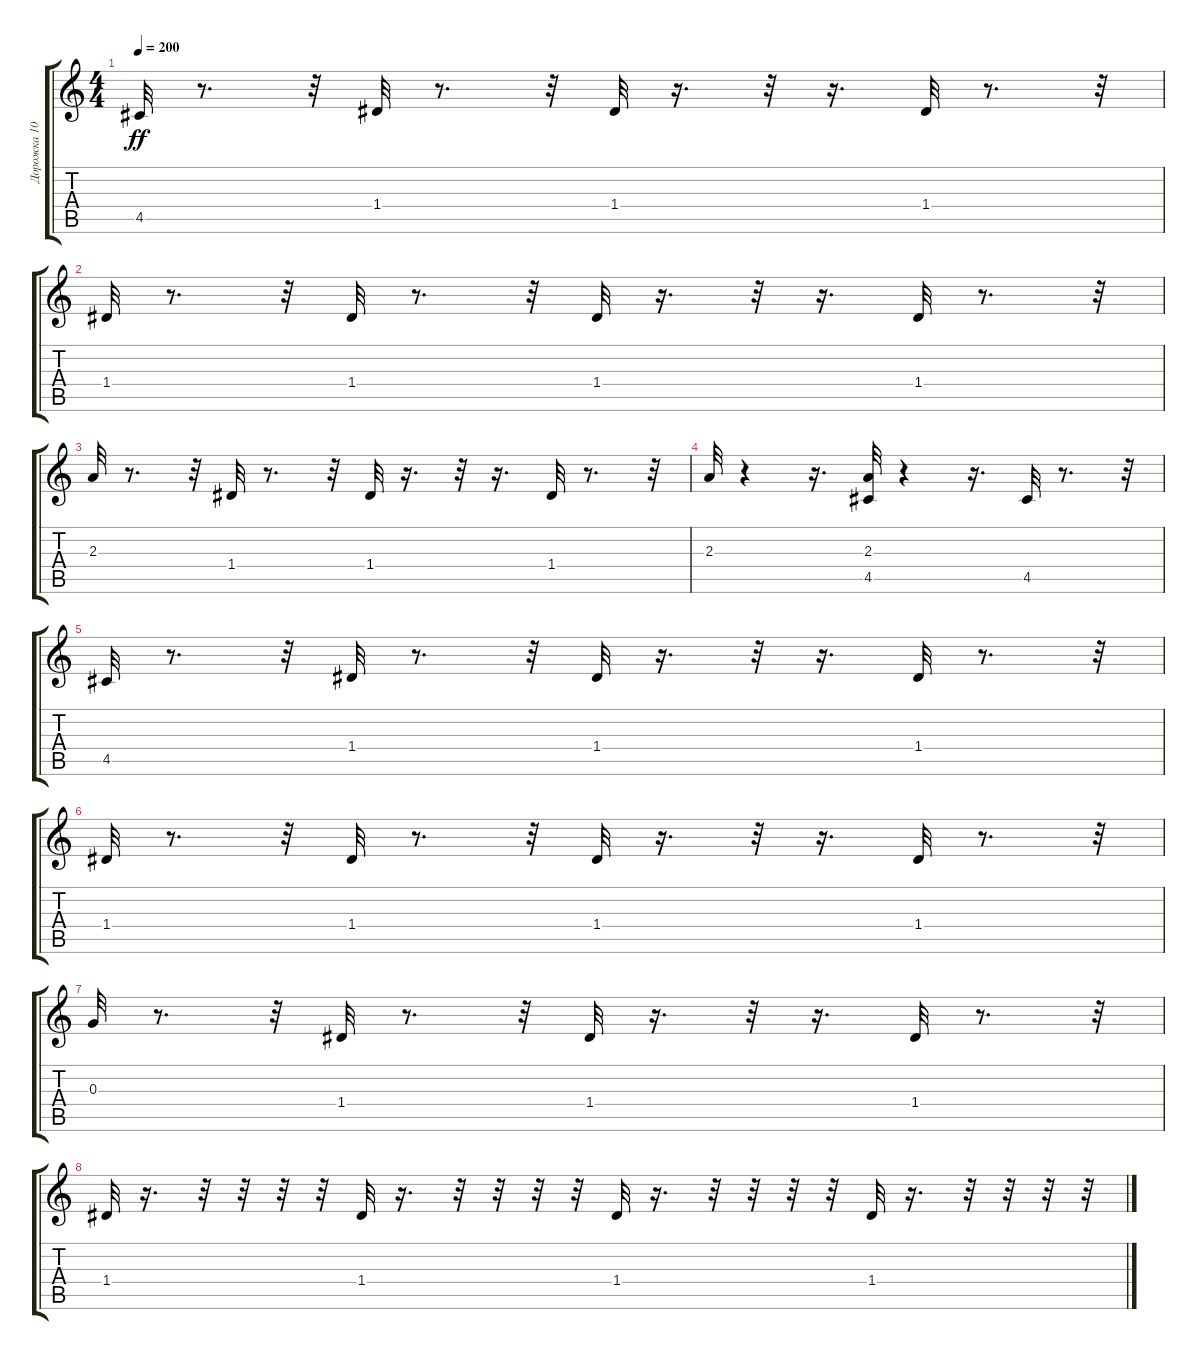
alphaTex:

\track ("Дорожка 10" "Дорожка 10") {instrument acousticguitarnylon}
\staff {score tabs}
\tuning (E4 B3 G3 D3 A2 E2) {hide}
\ts (4 4)
\tempo 200
\clef g2
\ks c
4.5.32{dy ff} r.8{d} r.32 1.4.32 r.8{d} r.32 1.4.32 r.16{d} r.32 r.16{d} 1.4.32 r.8{d} r.32 |
1.4.32 r.8{d} r.32 1.4.32 r.8{d} r.32 1.4.32 r.16{d} r.32 r.16{d} 1.4.32 r.8{d} r.32 |
2.3.32 r.8{d} r.32 1.4.32 r.8{d} r.32 1.4.32 r.16{d} r.32 r.16{d} 1.4.32 r.8{d} r.32 |
2.3.32 r.4 r.16{d} (2.3 4.5).32 r.4 r.16{d} 4.5.32 r.8{d} r.32 |
4.5.32 r.8{d} r.32 1.4.32 r.8{d} r.32 1.4.32 r.16{d} r.32 r.16{d} 1.4.32 r.8{d} r.32 |
1.4.32 r.8{d} r.32 1.4.32 r.8{d} r.32 1.4.32 r.16{d} r.32 r.16{d} 1.4.32 r.8{d} r.32 |
0.3.32 r.8{d} r.32 1.4.32 r.8{d} r.32 1.4.32 r.16{d} r.32 r.16{d} 1.4.32 r.8{d} r.32 |
1.4.32 r.16{d} r.32 r.32 r.32 r.32 1.4.32 r.16{d} r.32 r.32 r.32 r.32 1.4.32 r.16{d} r.32 r.32 r.32 r.32 1.4.32 r.16{d} r.32 r.32 r.32 r.32
